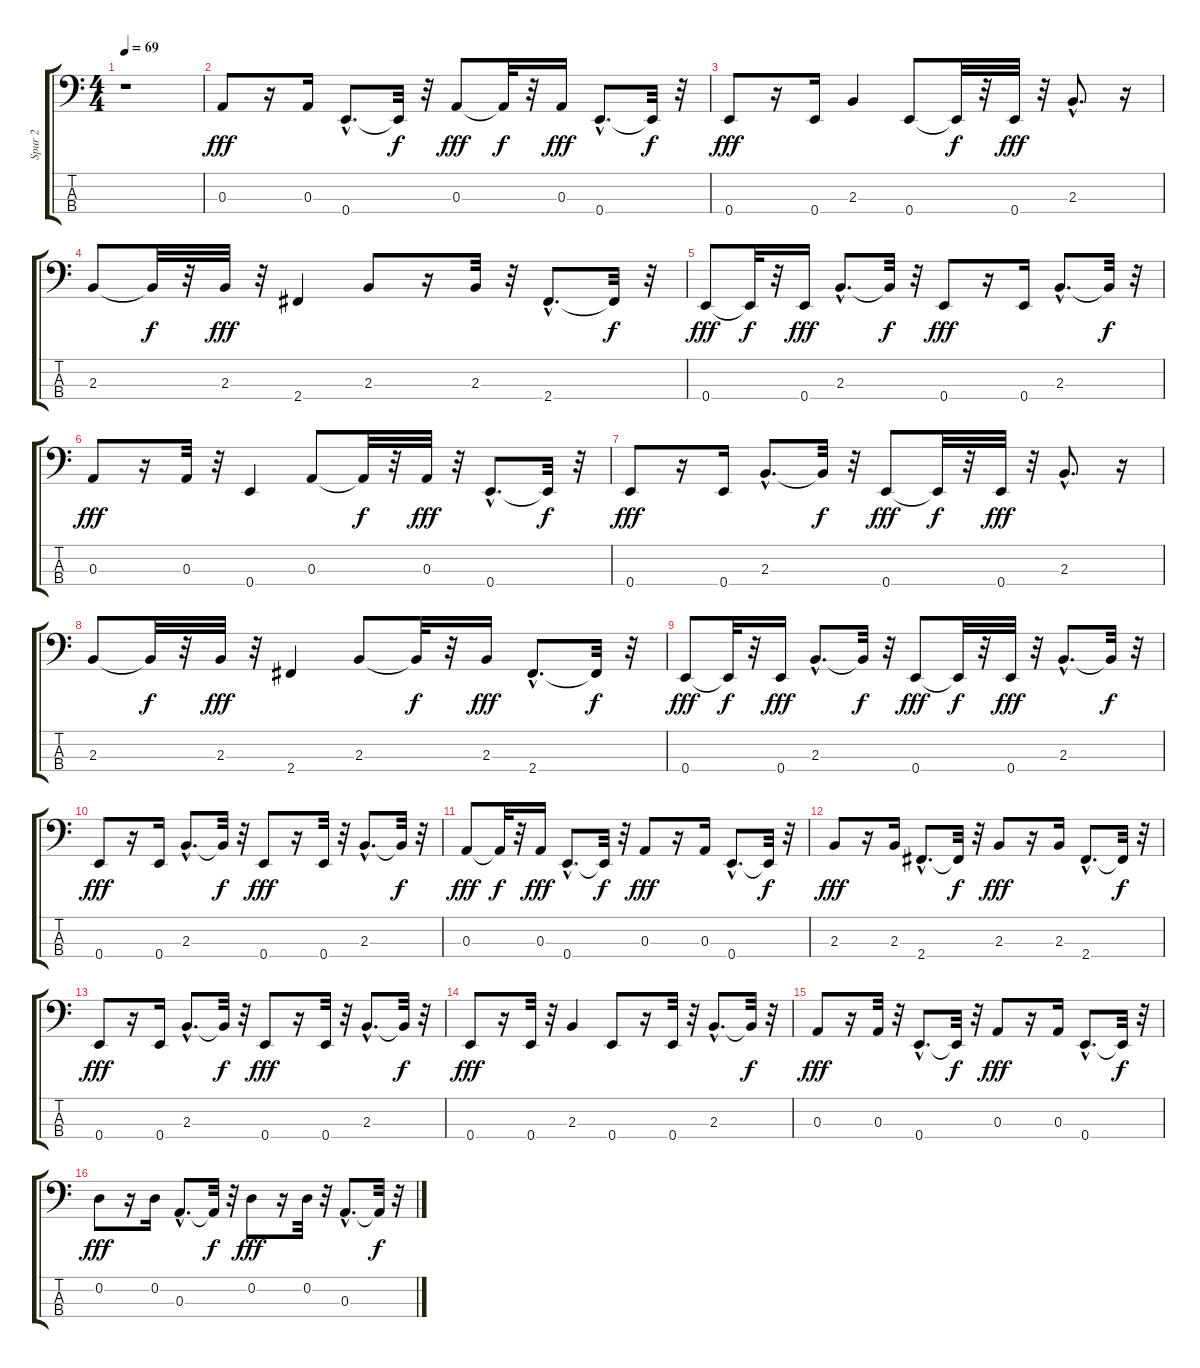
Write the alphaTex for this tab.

\track ("Spur 2" "Spur 2") {instrument electricbassfinger}
\staff {score tabs}
\tuning (G2 D2 A1 E1) {hide}
\ts (4 4)
\tempo 69
\clef f4
\ks c
r.1{dy fff instrument electricbassfinger} |
0.3.8 r.16 0.3.16 0.4{hac}.8{d} 0.4{t}.32{dy f} r.32 0.3.8{dy fff} 0.3{t}.32{dy f} r.32 0.3.16{dy fff} 0.4{hac}.8{d} 0.4{t}.32{dy f} r.32 |
0.4.8{dy fff} r.16 0.4.16 2.3.4 0.4.8 0.4{t}.32{dy f} r.32 0.4.32{dy fff} r.32 2.3{hac}.8{d} r.16 |
2.3.8 2.3{t}.32{dy f} r.32 2.3.32{dy fff} r.32 2.4.4 2.3.8 r.16 2.3.32 r.32 2.4{hac}.8{d} 2.4{t}.32{dy f} r.32 |
0.4.8{dy fff} 0.4{t}.32{dy f} r.32 0.4.16{dy fff} 2.3{hac}.8{d} 2.3{t}.32{dy f} r.32 0.4.8{dy fff} r.16 0.4.16 2.3{hac}.8{d} 2.3{t}.32{dy f} r.32 |
0.3.8{dy fff} r.16 0.3.32 r.32 0.4.4 0.3.8 0.3{t}.32{dy f} r.32 0.3.32{dy fff} r.32 0.4{hac}.8{d} 0.4{t}.32{dy f} r.32 |
0.4.8{dy fff} r.16 0.4.16 2.3{hac}.8{d} 2.3{t}.32{dy f} r.32 0.4.8{dy fff} 0.4{t}.32{dy f} r.32 0.4.32{dy fff} r.32 2.3{hac}.8{d} r.16 |
2.3.8 2.3{t}.32{dy f} r.32 2.3.32{dy fff} r.32 2.4.4 2.3.8 2.3{t}.32{dy f} r.32 2.3.16{dy fff} 2.4{hac}.8{d} 2.4{t}.32{dy f} r.32 |
0.4.8{dy fff} 0.4{t}.32{dy f} r.32 0.4.16{dy fff} 2.3{hac}.8{d} 2.3{t}.32{dy f} r.32 0.4.8{dy fff} 0.4{t}.32{dy f} r.32 0.4.32{dy fff} r.32 2.3{hac}.8{d} 2.3{t}.32{dy f} r.32 |
0.4.8{dy fff} r.16 0.4.16 2.3{hac}.8{d} 2.3{t}.32{dy f} r.32 0.4.8{dy fff} r.16 0.4.32 r.32 2.3{hac}.8{d} 2.3{t}.32{dy f} r.32 |
0.3.8{dy fff} 0.3{t}.32{dy f} r.32 0.3.16{dy fff} 0.4{hac}.8{d} 0.4{t}.32{dy f} r.32 0.3.8{dy fff} r.16 0.3.16 0.4{hac}.8{d} 0.4{t}.32{dy f} r.32 |
2.3.8{dy fff} r.16 2.3.16 2.4{hac}.8{d} 2.4{t}.32{dy f} r.32 2.3.8{dy fff} r.16 2.3.16 2.4{hac}.8{d} 2.4{t}.32{dy f} r.32 |
0.4.8{dy fff} r.16 0.4.16 2.3{hac}.8{d} 2.3{t}.32{dy f} r.32 0.4.8{dy fff} r.16 0.4.32 r.32 2.3{hac}.8{d} 2.3{t}.32{dy f} r.32 |
0.4.8{dy fff} r.16 0.4.32 r.32 2.3.4 0.4.8 r.16 0.4.32 r.32 2.3{hac}.8{d} 2.3{t}.32{dy f} r.32 |
0.3.8{dy fff} r.16 0.3.32 r.32 0.4{hac}.8{d} 0.4{t}.32{dy f} r.32 0.3.8{dy fff} r.16 0.3.16 0.4{hac}.8{d} 0.4{t}.32{dy f} r.32 |
0.2.8{dy fff} r.16 0.2.16 0.3{hac}.8{d} 0.3{t}.32{dy f} r.32 0.2.8{dy fff} r.16 0.2.32 r.32 0.3{hac}.8{d} 0.3{t}.32{dy f} r.32
